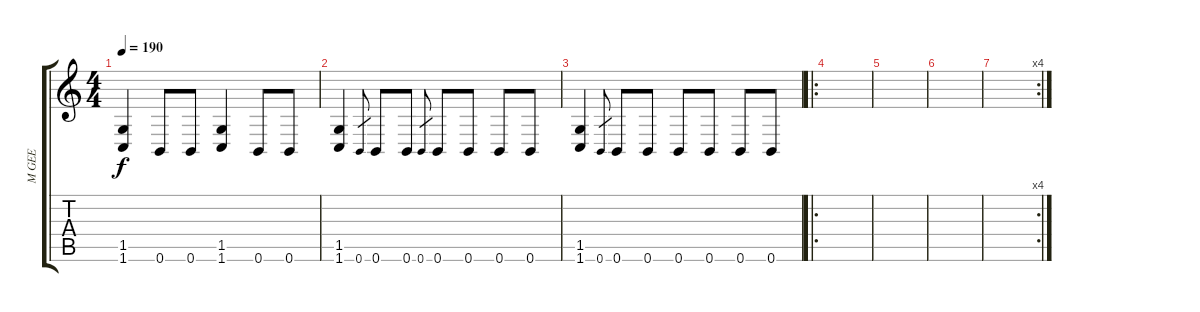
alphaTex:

\track ("M GEE" "M GEE") {instrument distortionguitar}
\staff {score tabs}
\tuning (Db4 Ab3 E3 B2 Gb2 B1) {hide}
\ts (4 4)
\tempo 190
\clef g2
\ks c
(1.5 1.6).4{dy f} 0.6.8 0.6.8 (1.5 1.6).4 0.6.8 0.6.8 |
(1.5 1.6).4 0.6.8{gr} 0.6.8 0.6.8 0.6.8{gr} 0.6.8 0.6.8 0.6.8 0.6.8 |
(1.5 1.6).4 0.6.8{gr} 0.6.8 0.6.8 0.6.8 0.6.8 0.6.8 0.6.8 |
\ro
|
|
|
\rc 4
